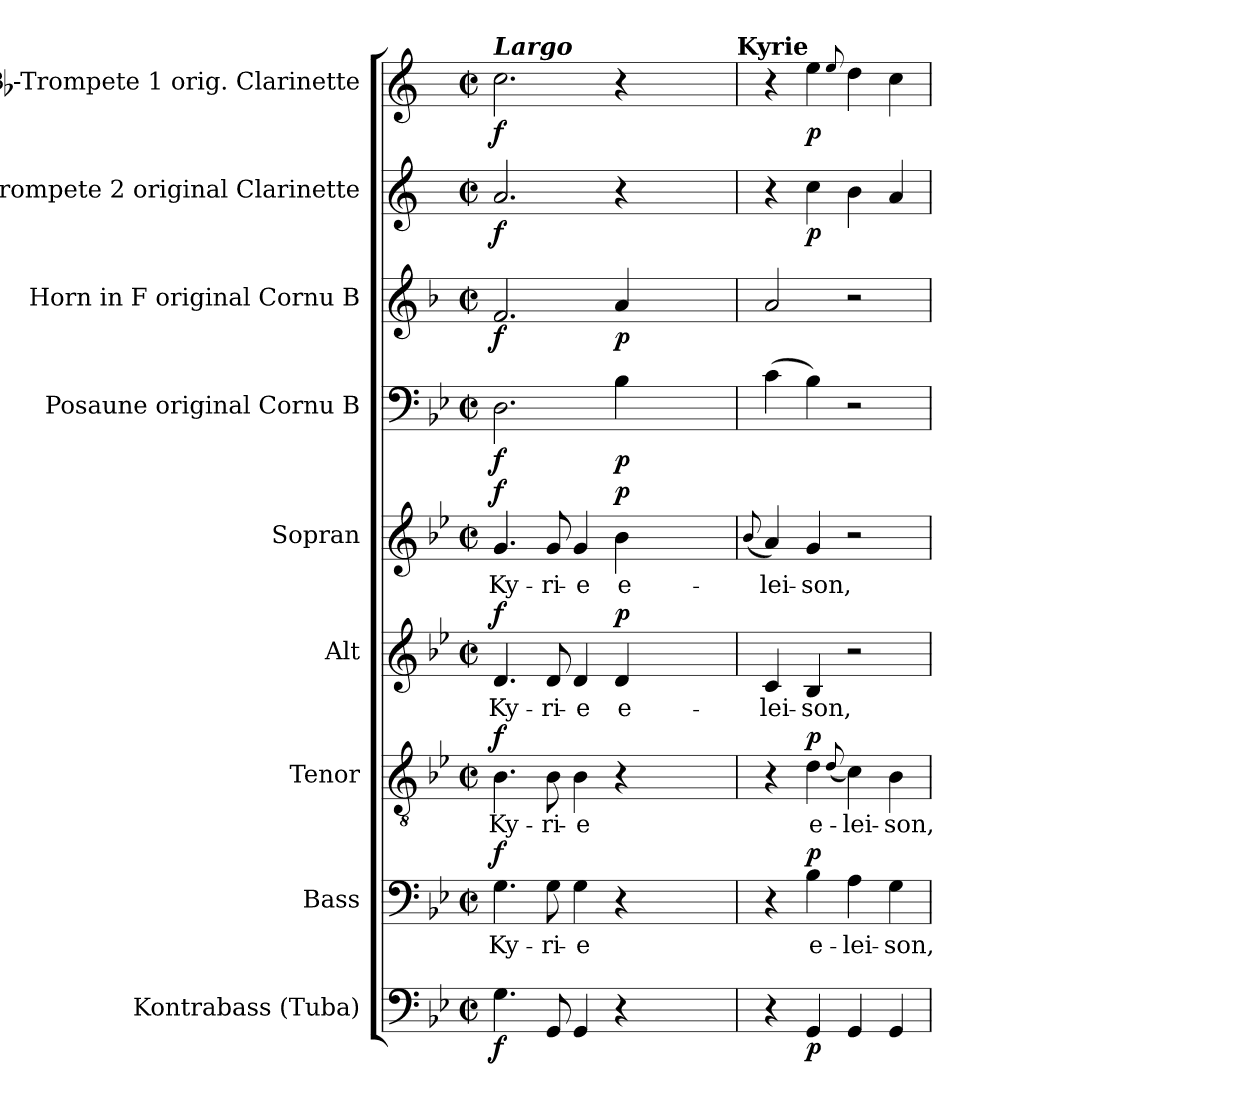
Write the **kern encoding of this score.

**kern	**dynam	**kern	**text	**dynam	**kern	**text	**dynam	**kern	**text	**dynam	**kern	**text	**dynam	**kern	**dynam	**kern	**dynam	**kern	**dynam	**kern	**dynam
*part9	*part9	*part8	*part8	*part8	*part7	*part7	*part7	*part6	*part6	*part6	*part5	*part5	*part5	*part4	*part4	*part3	*part3	*part2	*part2	*part1	*part1
*staff9	*staff9	*staff8	*staff8	*staff8	*staff7	*staff7	*staff7	*staff6	*staff6	*staff6	*staff5	*staff5	*staff5	*staff4	*staff4	*staff3	*staff3	*staff2	*staff2	*staff1	*staff1
*I"Kontrabass (Tuba)	*	*I"Bass	*	*	*I"Tenor	*	*	*I"Alt	*	*	*I"Sopran	*	*	*I"Posaune original Cornu B	*	*I"Horn in F original Cornu B	*	*I"Bb-Trompete 2 original Clarinette	*	*I"Bb-Trompete 1 orig. Clarinette	*
*I'Kb.	*	*I'B.	*	*	*I'T.	*	*	*I'A.	*	*	*I'S.	*	*	*I'Pos.	*	*I'Hrn.	*	*I'Bb Trp. 2	*	*I'Bb Trp. 1	*
*clefF4	*	*clefF4	*	*	*clefGv2	*	*	*clefG2	*	*	*clefG2	*	*	*clefF4	*	*clefG2	*	*clefG2	*	*clefG2	*
*ITrd7c12	*	*	*	*	*	*	*	*	*	*	*	*	*	*	*	*ITrd4c7	*	*ITrd1c2	*	*ITrd1c2	*
*k[b-e-]	*	*k[b-e-]	*	*	*k[b-e-]	*	*	*k[b-e-]	*	*	*k[b-e-]	*	*	*k[b-e-]	*	*k[b-e-]	*	*k[b-e-]	*	*k[b-e-]	*
*B-:	*	*B-:	*	*	*B-:	*	*	*B-:	*	*	*B-:	*	*	*B-:	*	*B-:	*	*B-:	*	*B-:	*
*M2/2	*	*M2/2	*	*	*M2/2	*	*	*M2/2	*	*	*M2/2	*	*	*M2/2	*	*M2/2	*	*M2/2	*	*M2/2	*
*met(c|)	*	*met(c|)	*	*	*met(c|)	*	*	*met(c|)	*	*	*met(c|)	*	*	*met(c|)	*	*met(c|)	*	*met(c|)	*	*met(c|)	*
=1	=1	=1	=1	=1	=1	=1	=1	=1	=1	=1	=1	=1	=1	=1	=1	=1	=1	=1	=1	=1	=1
!	!	!	!	!	!	!	!	!	!	!	!	!	!	!	!	!	!	!	!	!LO:TX:a:Bi:t=Largo	!
!	!LO:DY:b	!	!LO:LY:b	!LO:DY:a	!	!LO:LY:b	!LO:DY:a	!	!LO:LY:b	!LO:DY:a	!	!LO:LY:b	!LO:DY:a	!	!LO:DY:b	!	!LO:DY:b	!	!LO:DY:b	!	!LO:DY:b
4.GG\	f	4.G\	Ky-	f	4.B-\	Ky-	f	4.d/	Ky-	f	4.g/	Ky-	f	2.D\	f	2.B-/	f	2.g/	f	2.b-\	f
!	!	!	!LO:LY:b	!	!	!LO:LY:b	!	!	!LO:LY:b	!	!	!LO:LY:b	!	!	!	!	!	!	!	!	!
8GGG/	.	8G\	-ri-	.	8B-\	-ri-	.	8d/	-ri-	.	8g/	-ri-	.	.	.	.	.	.	.	.	.
!	!	!	!LO:LY:b	!	!	!LO:LY:b	!	!	!LO:LY:b	!	!	!LO:LY:b	!	!	!	!	!	!	!	!	!
4GGG/	.	4G\	-e	.	4B-\	-e	.	4d/	-e	.	4g/	-e	.	.	.	.	.	.	.	.	.
!	!	!	!	!	!	!	!	!	!LO:LY:b	!LO:DY:a	!	!LO:LY:b	!LO:DY:a	!	!LO:DY:b	!	!LO:DY:b	!	!	!	!
4r	.	4r	.	.	4r	.	.	4d/	e-	p	4b-\	e-	p	4B-\	p	4d/	p	4r	.	4r	.
2.ryy	.	2.ryy	.	.	2.ryy	.	.	2.ryy	.	.	2.ryy	.	.	2.ryy	.	2.ryy	.	2.ryy	.	2.ryy	.
!	!	!	!	!	!	!	!	!	!	!	!	!	!	!	!	!	!	!	!	!LO:TX:a:B:t=Kyrie	!
=2	=2	=2	=2	=2	=2	=2	=2	=2	=2	=2	=2	=2	=2	=2	=2	=2	=2	=2	=2	=2	=2
.	.	.	.	.	.	.	.	.	.	.	(<8qqb-/	.	.	.	.	.	.	.	.	.	.
!	!	!	!	!	!	!	!	!	!LO:LY:b	!	!	!LO:LY:b	!	!	!	!	!	!	!	!	!
4r	.	4r	.	.	4r	.	.	4c/	-lei-	.	4a/)	-lei-	.	(>4c\	.	2d/	.	4r	.	4r	.
!	!LO:DY:b	!	!LO:LY:b	!LO:DY:a	!	!LO:LY:b	!LO:DY:a	!	!LO:LY:b	!	!	!LO:LY:b	!	!	!	!	!	!	!LO:DY:b	!	!LO:DY:b
4GGG/	p	4B-\	e-	p	4d\	e-	p	4B-/	-son,	.	4g/	-son,	.	4B-\)	.	.	.	4b-\	p	4dd\	p
.	.	.	.	.	(<8qqd/	.	.	.	.	.	.	.	.	.	.	.	.	.	.	8qqdd/	.
!	!	!	!LO:LY:b	!	!	!LO:LY:b	!	!	!	!	!	!	!	!	!	!	!	!	!	!	!
4GGG/	.	4A\	-lei-	.	4c\)	-lei-	.	2r	.	.	2r	.	.	2r	.	2r	.	4a\	.	4cc\	.
!	!	!	!LO:LY:b	!	!	!LO:LY:b	!	!	!	!	!	!	!	!	!	!	!	!	!	!	!
4GGG/	.	4G\	-son,	.	4B-\	-son,	.	.	.	.	.	.	.	.	.	.	.	4g/	.	4b-\	.
=	=	=	=	=	=	=	=	=	=	=	=	=	=	=	=	=	=	=	=	=	=
*-	*-	*-	*-	*-	*-	*-	*-	*-	*-	*-	*-	*-	*-	*-	*-	*-	*-	*-	*-	*-	*-
